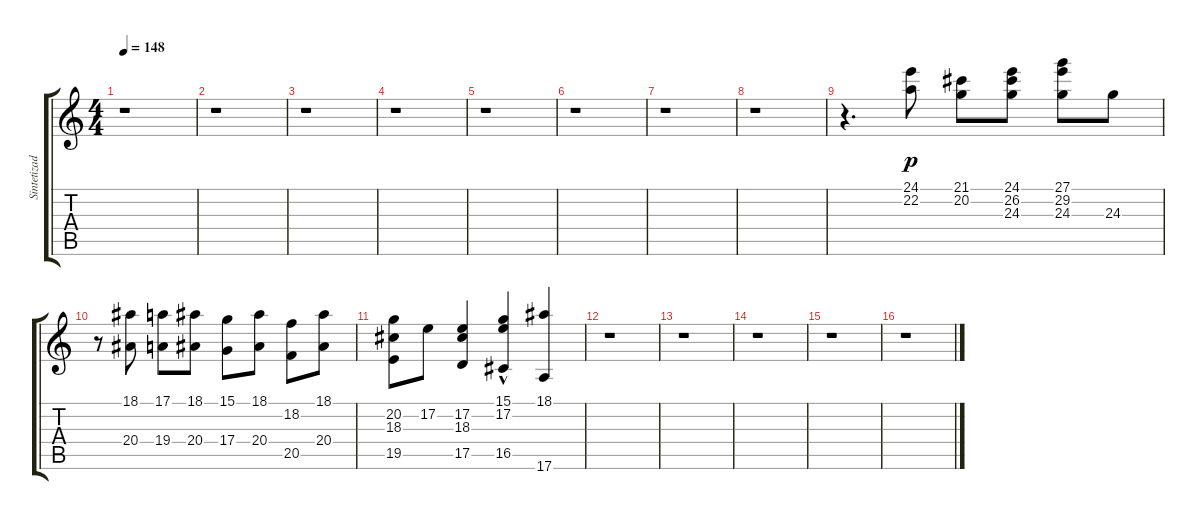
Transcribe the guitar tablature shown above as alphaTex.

\track ("Sintetizador" "Sintetizad") {instrument churchorgan}
\staff {score tabs}
\tuning (E4 B3 G3 D3 A2 E2) {hide}
\ts (4 4)
\tempo 148
\clef g2
\ks c
r.1{dy p} |
r.1 |
r.1 |
r.1 |
r.1 |
r.1 |
r.1 |
r.1 |
r.4{d volume 10} (24.1 22.2).8 (21.1 20.2).8 (24.1 26.2 24.3).8 (27.1 29.2 24.3).8 24.3.8 |
r.8 (18.1 20.4).8 (17.1 19.4).8 (18.1 20.4).8 (15.1 17.4).8 (18.1 20.4).8 (18.2 20.5).8 (18.1 20.4).8 |
(20.2 18.3 19.5).8 17.2.8 (17.2 18.3 17.5).4 (15.1{hac} 17.2{hac} 16.5).4 (18.1 17.6).4 |
r.1 |
r.1 |
r.1 |
r.1 |
r.1
